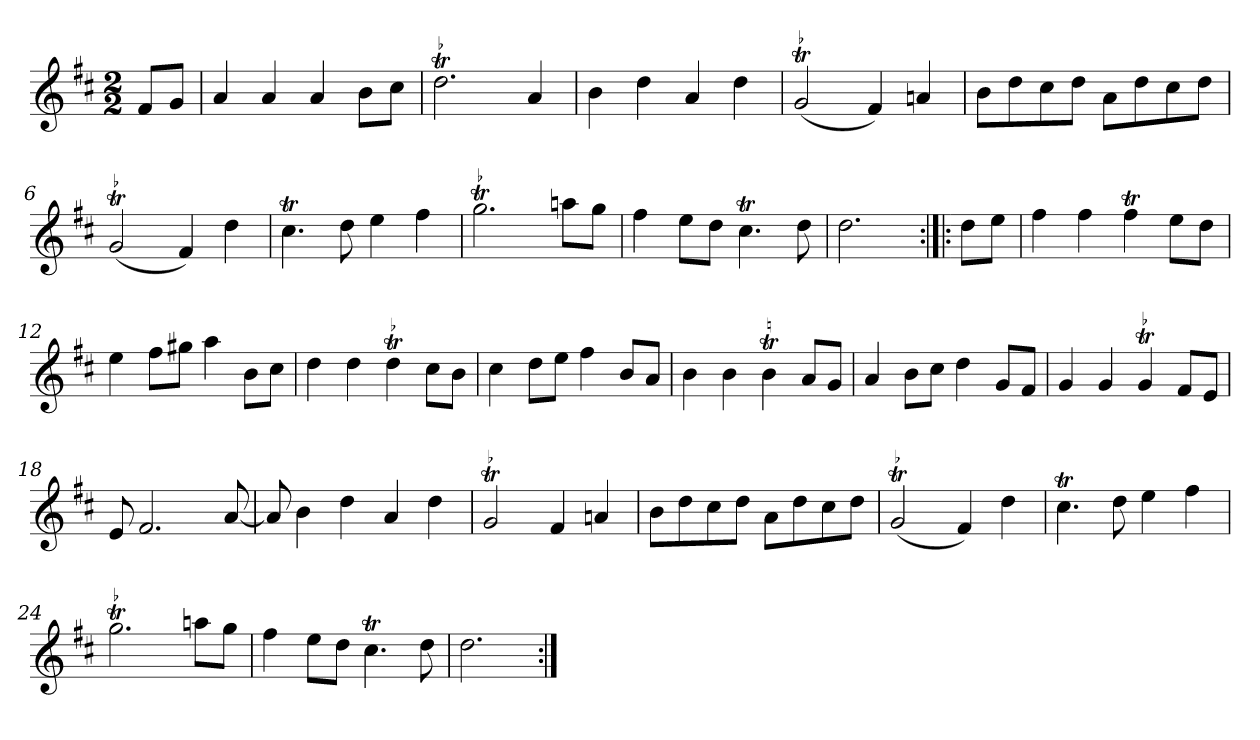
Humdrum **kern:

**kern
*part1
*staff1
*clefG2
*k[f#c#]
*D:
*M2/2
*MM120
=
8f#/L
8g/J
=1
4a
4a
4a
8b\L
8cc#\J
=2
!LO:TR:acc=-
2.ddt
4a
=3
4b
4dd
4a
4dd
=4
!LO:TR:acc=-
(2gt
4f#)
4an
=5
8b\L
8dd\
8cc#\
8dd\J
8a\L
8dd\
8cc#\
8dd\J
=6
!LO:TR:acc=-
(2gt
4f#)
4dd
=7
4.cc#t
8dd
4ee
4ff#
=8
!LO:TR:acc=-
2.ggt
8aan\L
8gg\J
=9
4ff#
8ee\L
8dd\J
4.cc#t
8dd
=10
2.dd
=:|!|:
8dd\L
8ee\J
=11
4ff#
4ff#
4ff#t
8ee\L
8dd\J
=12
4ee
8ff#\L
8gg#X\J
4aa
8b\L
8cc#\J
=13
4dd
4dd
!LO:TR:acc=-
4ddt
8cc#\L
8b\J
=14
4cc#
8dd\L
8ee\J
4ff#
8b/L
8a/J
=15
4b
4b
4bt
8a/L
8g/J
=16
4a
8b\L
8cc#\J
4dd
8g/L
8f#/J
=17
4g
4g
!LO:TR:acc=-
4gt
8f#/L
8e/J
=18
8e
2.f#
[8a
=19
8a]
4b
4dd
4a
4dd
=20
!LO:TR:acc=-
2gt
4f#
4an
=21
8b\L
8dd\
8cc#\
8dd\J
8a\L
8dd\
8cc#\
8dd\J
=22
!LO:TR:acc=-
(2gt
4f#)
4dd
=23
4.cc#t
8dd
4ee
4ff#
=24
!LO:TR:acc=-
2.ggt
8aan\L
8gg\J
=25
4ff#
8ee\L
8dd\J
4.cc#t
8dd
=26
2.dd
=:|!
*-
